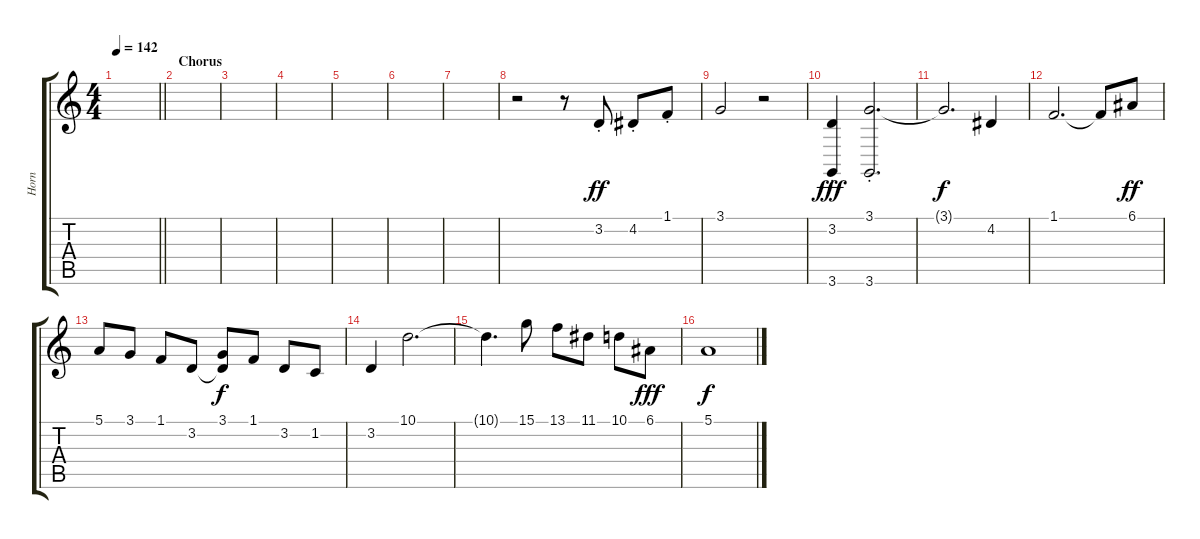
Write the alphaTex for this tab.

\track ("Horn" "Horn") {instrument frenchhorn}
\staff {score tabs}
\tuning (E4 B3 G3 D3 A2 E2) {hide}
\ts (4 4)
\tempo 142
\clef g2
\barLineRight lightlight
\ks c
|
\section ("" "Chorus")
|
|
|
|
|
|
r.2 r.8 3.2{st}.8{dy ff} 4.2{st}.8 1.1{st}.8 |
3.1.2 r.2 |
(3.2 3.6{st}).4{dy fff} (3.1 3.6{st}).2{d} |
3.1{t}.2{d dy f} 4.2.4 |
1.1.2{d} 1.1{t}.8 6.1.8{dy ff} |
5.1.8 3.1.8 1.1.8 3.2.8 (3.1 3.2{t}).8{dy f} 1.1.8 3.2.8 1.2.8 |
3.2.4 10.1.2{d} |
10.1{t}.4{d} 15.1.8 13.1.8 11.1.8 10.1.8 6.1.8{dy fff} |
5.1.1{dy f}
